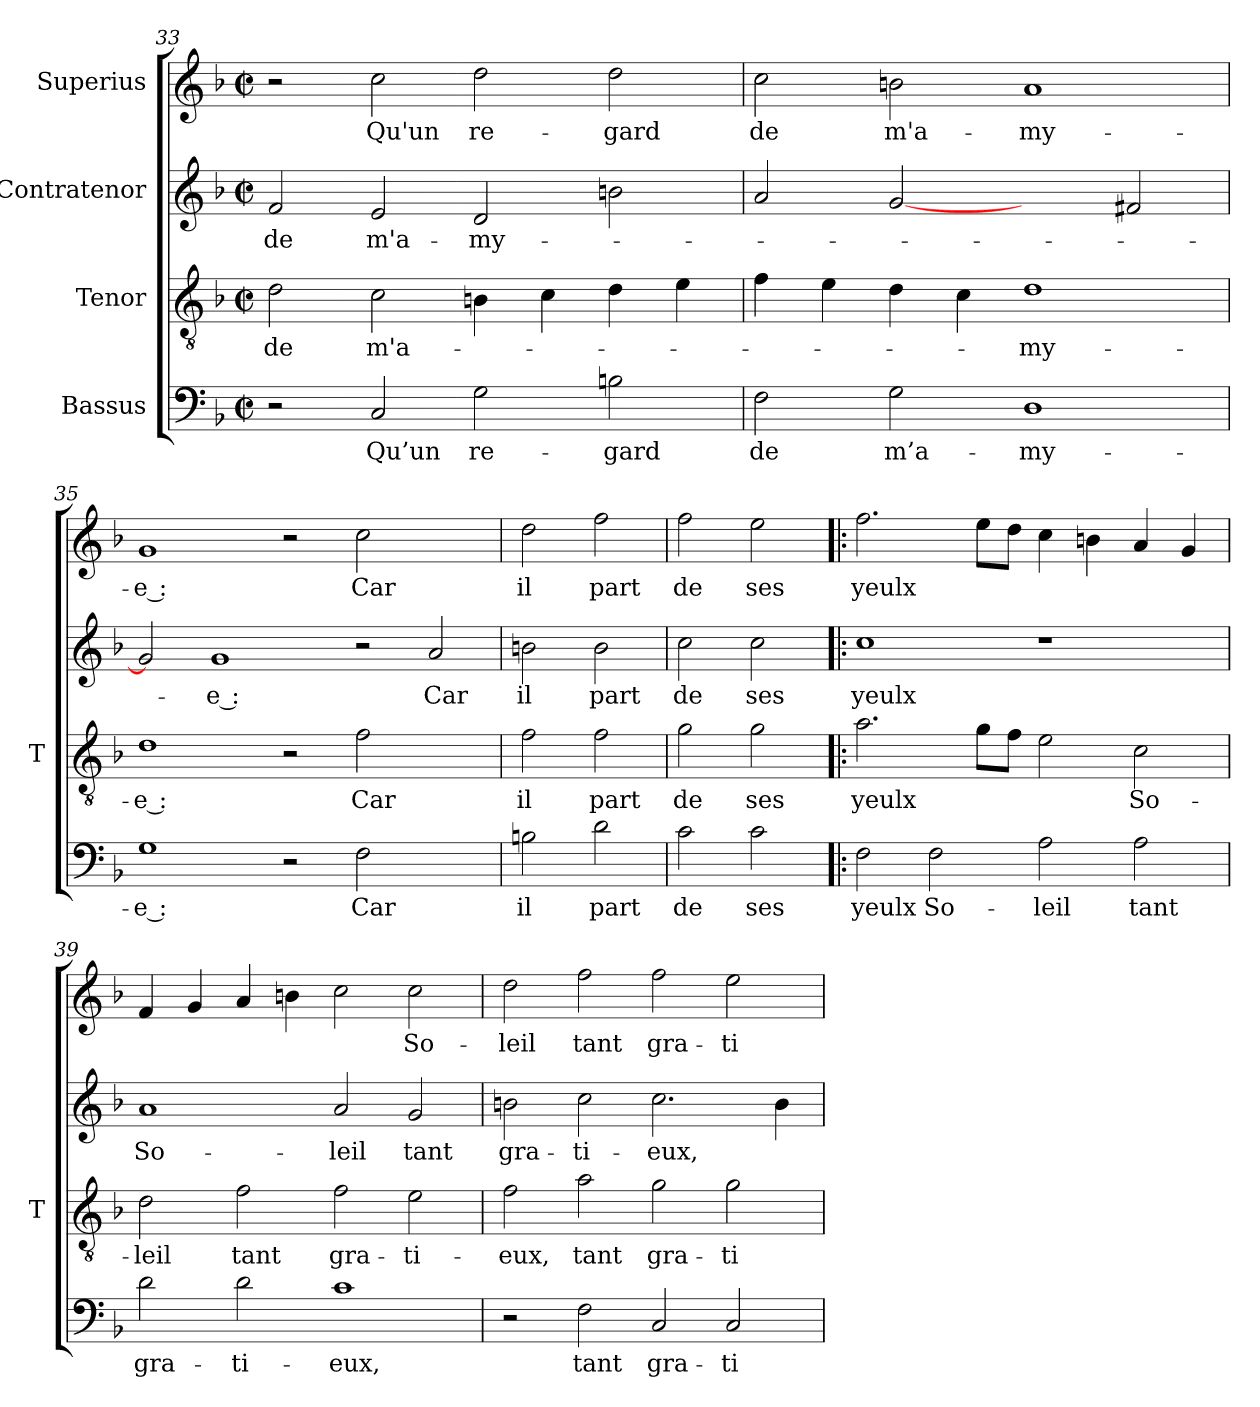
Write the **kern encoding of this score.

**kern	**text	**kern	**text	**kern	**text	**kern	**text
*part4	*part4	*part3	*part3	*part2	*part2	*part1	*part1
*staff4	*staff4	*staff3	*staff3	*staff2	*staff2	*staff1	*staff1
*I"Bassus	*	*I"Tenor	*	*I"Contratenor	*	*I"Superius	*
*	*	*I'T	*	*	*	*	*
*clefF4	*	*clefGv2	*	*clefG2	*	*clefG2	*
*k[b-]	*	*k[b-]	*	*k[b-]	*	*k[b-]	*
*F:	*	*F:	*	*F:	*	*F:	*
*M2/2	*	*M2/2	*	*M2/2	*	*M2/2	*
*met(c|)	*	*met(c|)	*	*met(c|)	*	*met(c|)	*
=33	=33	=33	=33	=33	=33	=33	=33
2r	.	2d	-de	2f	-de	2r	.
2C	-Qu’un	2c	m'a-	2e	m'a-	2cc	-Qu'un
2G	re-	4Bn	.	2d	my-	2dd	re-
.	.	4c	.	.	.	.	.
2Bn	-gard	4d	.	2b	.	2dd	-gard
.	.	4e	.	.	.	.	.
=34	=34	=34	=34	=34	=34	=34	=34
2F	-de	4f	.	2a	.	2cc	-de
.	.	4e	.	.	.	.	.
2G	m’a-	4d	.	[2g	.	2bn	m'a-
.	.	4c	.	.	.	.	.
1D	my-	1d	my-	2ryy	.	1a	my-
.	.	.	.	2f#X	.	.	.
=35	=35	=35	=35	=35	=35	=35	=35
1G	-e :	1d	-e :	2g]	.	1g	-e :
.	.	.	.	1g	-e :	.	.
2r	.	2r	.	.	.	2r	.
2F	-Car	2f	-Car	2r	.	2cc	-Car
2ryy	.	2ryy	.	2a	-Car	2ryy	.
=36	=36	=36	=36	=36	=36	=36	=36
2Bn	-il	2f	-il	2b	-il	2dd	-il
2d	-part	2f	-part	2b	-part	2ff	-part
=37	=37	=37	=37	=37	=37	=37	=37
2c	-de	2g	-de	2cc	-de	2ff	-de
2c	-ses	2g	-ses	2cc	-ses	2ee	-ses
!!LO:PB:g=z
=38!|:	=38!|:	=38!|:	=38!|:	=38!|:	=38!|:	=38!|:	=38!|:
2F	-yeulx	2.a	-yeulx	1cc	-yeulx	2.ff	-yeulx
2F	So-	.	.	.	.	.	.
.	.	8gL	.	.	.	8eeL	.
.	.	8fJ	.	.	.	8ddJ	.
2A	-leil	2e	.	1r	.	4cc	.
.	.	.	.	.	.	4bn	.
2A	-tant	2c	So-	.	.	4a	.
.	.	.	.	.	.	4g	.
=39	=39	=39	=39	=39	=39	=39	=39
2d	gra-	2d	-leil	1a	So-	4f	.
.	.	.	.	.	.	4g	.
2d	ti-	2f	-tant	.	.	4a	.
.	.	.	.	.	.	4bn	.
1c	-eux,	2f	gra-	2a	-leil	2cc	.
.	.	2e	ti-	2g	-tant	2cc	So-
=40	=40	=40	=40	=40	=40	=40	=40
2r	.	2f	-eux,	2b	gra-	2dd	-leil
2F	-tant	2a	-tant	2cc	ti-	2ff	-tant
2C	gra-	2g	gra-	2.cc	-eux,	2ff	gra-
2C	ti-	2g	ti-	.	.	2ee	ti-
.	.	.	.	4b	.	.	.
=	=	=	=	=	=	=	=
*-	*-	*-	*-	*-	*-	*-	*-
